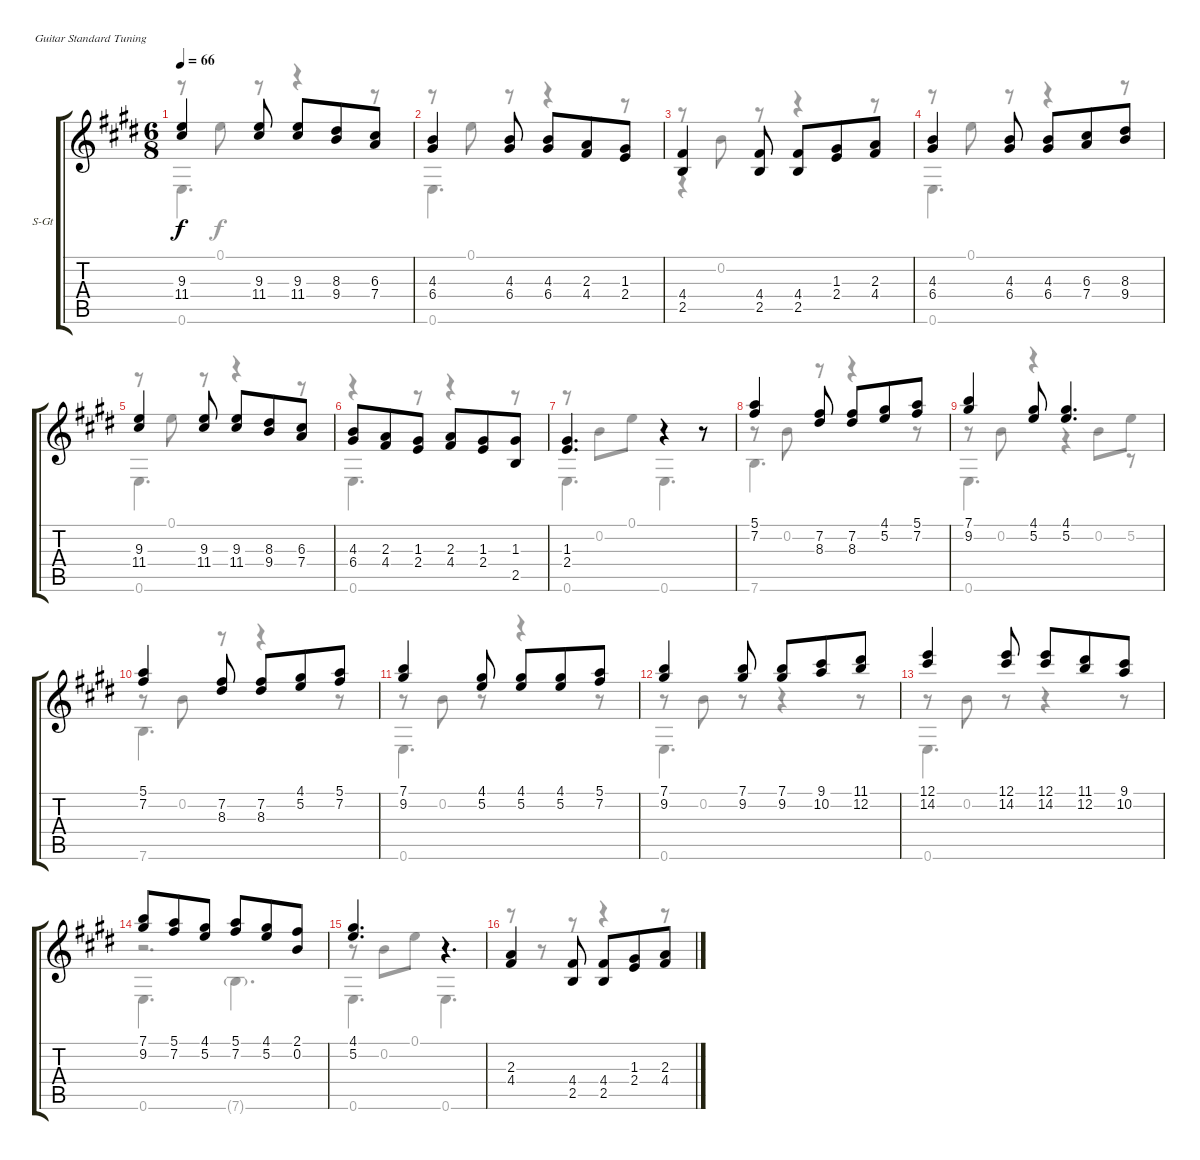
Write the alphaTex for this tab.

\bracketExtendMode groupsimilarinstruments
\firstSystemTrackNameOrientation horizontal
\otherSystemsTrackNameOrientation horizontal
\track ("Guitar" "S-Gt") {instrument acousticguitarsteel}
\staff {score tabs}
\tuning (E4 B3 G3 D3 A2 E2)
\voice
\ts (6 8)
\tempo 66
\clef g2
\ks c#minor
(9.3 11.4).4{dy f} (9.3 11.4).8 (11.4 9.3).8 (8.3 9.4).8 (6.3 7.4).8 |
(4.3 6.4).4 (4.3 6.4).8 (4.3 6.4).8 (2.3 4.4).8 (1.3 2.4).8 |
(4.4 2.5).4 (4.4 2.5).8 (4.4 2.5).8 (2.4 1.3).8 (4.4 2.3).8 |
(4.3 6.4).4 (4.3 6.4).8 (4.3 6.4).8 (6.3 7.4).8 (8.3 9.4).8 |
(9.3 11.4).4 (9.3 11.4).8 (11.4 9.3).8 (8.3 9.4).8 (6.3 7.4).8 |
(4.3 6.4).8 (4.4 2.3).8 (2.4 1.3).8 (2.3 4.4).8 (1.3 2.4).8 (1.3 2.5).8 |
(2.4 1.3).4{d} r.4 r.8 |
(5.1 7.2).4 (7.2 8.3).8 (8.3 7.2).8 (4.1 5.2).8 (7.2 5.1).8 |
(7.1 9.2).4 (5.2 4.1).8 (4.1 5.2).4{d} |
(7.2 5.1).4 (7.2 8.3).8 (8.3 7.2).8 (4.1 5.2).8 (7.2 5.1).8 |
(7.1 9.2).4 (4.1 5.2).8 (5.2 4.1).8 (5.2 4.1).8 (7.2 5.1).8 |
(7.1 9.2).4 (7.1 9.2).8 (9.2 7.1).8 (10.2 9.1).8 (11.1 12.2).8 |
(12.1 14.2).4 (12.1 14.2).8 (14.2 12.1).8 (11.1 12.2).8 (9.1 10.2).8 |
(9.2 7.1).8 (5.1 7.2).8 (4.1 5.2).8 (5.1 7.2).8 (5.2 4.1).8 (0.2 2.1).8 |
(4.1 5.2).4{d} r.4{d} |
(2.3 4.4).4 (4.4 2.5).8 (4.4 2.5).8 (2.4 1.3).8 (4.4 2.3).8
\voice
\clef g2
\ottava regular
\simile none
\ks c#minor
r.8{dy f} 0.1.8 r.8 r.4 r.8 |
r.8 0.1.8 r.8 r.4 r.8 |
r.8 0.2.8 r.8 r.4 r.8 |
r.8 0.1.8 r.8 r.4 r.8 |
r.8 0.1.8 r.8 r.4 r.8 |
r.4 r.8 r.4 r.8 |
r.8 0.2.8 0.1.8 r.4 r.8 |
r.8 0.2.8 r.8 r.4 r.8 |
r.8 0.2.8 r.4 0.2.8 5.2.8 |
r.8 0.2.8 r.8 r.4 r.8 |
r.8 0.2.8 r.8 r.4 r.8 |
r.8 0.2.8 r.8 r.4 r.8 |
r.8 0.2.8 r.8 r.4 r.8 |
r.2{d} |
r.8 0.2.8 0.1.8 r.4{d} |
r.8 r.8 r.8 r.4 r.8
\voice
\clef g2
\ottava regular
\simile none
\ks c#minor
0.6.4{d dy f} r.4 r.8 |
0.6.4{d} r.4 r.8 |
r.4 r.8 r.4 r.8 |
0.6.4{d} r.4 r.8 |
0.6.4{d} r.4 r.8 |
0.6.4{d} r.4 r.8 |
0.6.4{d} 0.6.4{d} |
7.6.4{d} r.4 r.8 |
0.6.4{d} r.4 r.8 |
7.6.4{d} r.4 r.8 |
0.6.4{d} r.4 r.8 |
0.6.4{d} r.4 r.8 |
0.6.4{d} r.4 r.8 |
0.6.4{d} 7.6{g}.4{d} |
0.6.4{d} 0.6.4{d} |
r.8 r.8 r.8 r.4 r.8
